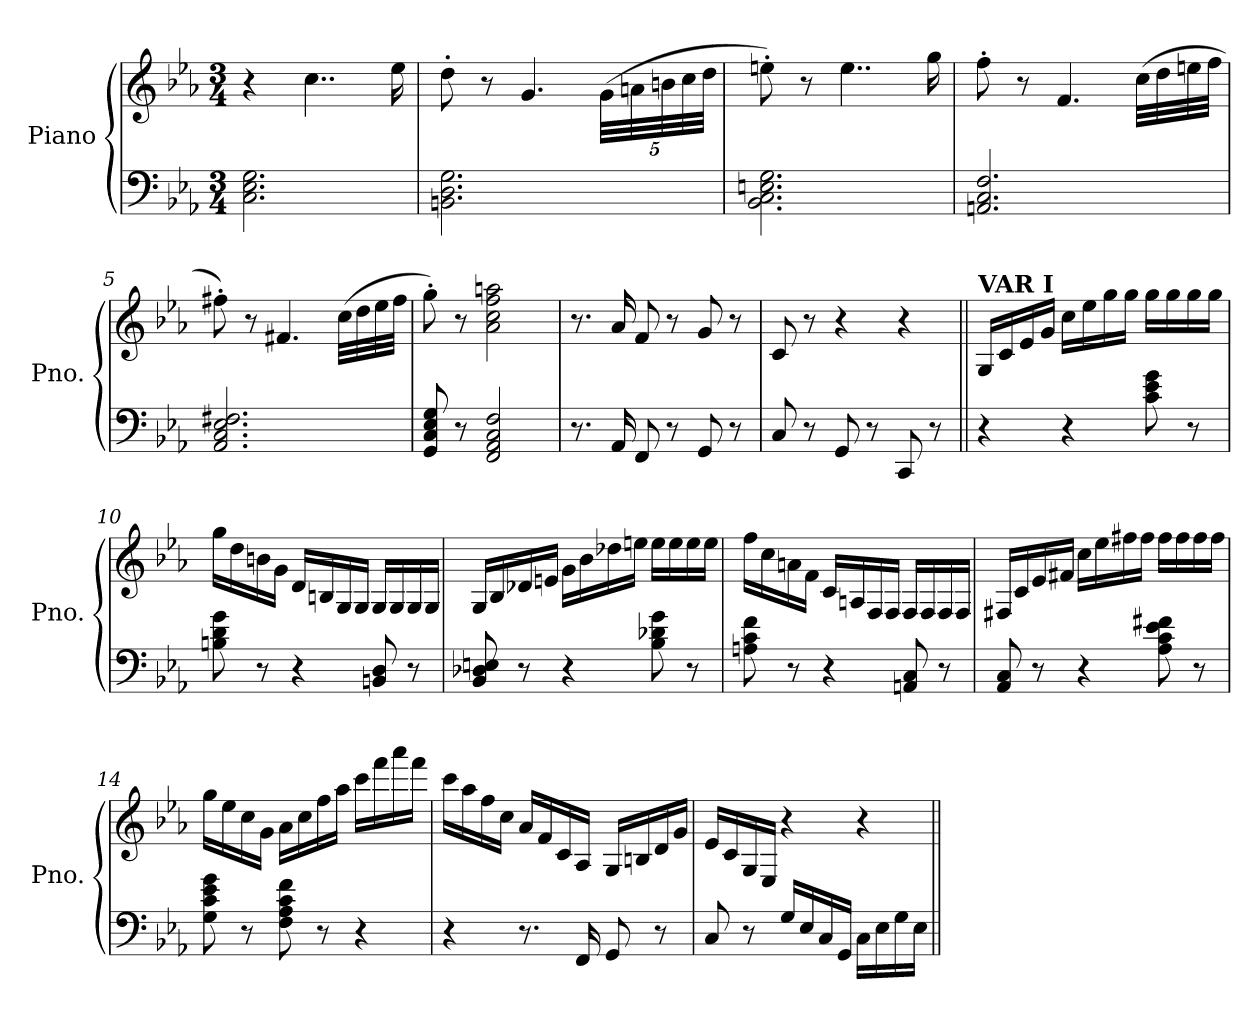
**kern	**kern
*part1	*part1
*staff2	*staff1
*I"Piano	*
*I'Pno.	*
*clefF4	*clefG2
*k[b-e-a-]	*k[b-e-a-]
*c:	*c:
*M3/4	*M3/4
=1	=1
2.C\ 2.E-\ 2.G\	4r
.	4..cc\
.	16ee-\
=2	=2
2.BBn\ 2.D\ 2.G\	8dd'\
.	8r
.	4.g/
*	*Xbrackettup
.	(>40g\LLL
.	40an\
.	40bn\
.	40cc\
.	40dd\JJJ
=3	=3
2.BB-\ 2.C\ 2.En\ 2.G\	8een'\)
.	8r
.	4..ee\
.	16gg\
=4	=4
2.AAn/ 2.C/ 2.F/	8ff'\
.	8r
.	4.f/
.	(>32cc\LLL
.	32dd\
.	32een\
.	32ff\JJJ
=5	=5
2.AA-/ 2.C/ 2.E-/ 2.F#X/	8ff#X'\)
.	8r
.	4.f#X/
.	(>32cc\LLL
.	32dd\
.	32ee-\
.	32ff#\JJJ
=6	=6
8GG/ 8C/ 8E-/ 8G/	8gg'\)
8r	8r
2FF/ 2AA-/ 2C/ 2F/	2a-\ 2cc\ 2ff\ 2aan\
!!LO:LB:g=z
=7	=7
8.r	8.r
16AA-/	16a-/
8FF/	8f/
8r	8r
8GG/	8g/
8r	8r
=8	=8
8C/	8c/
8r	8r
8GG/	4r
8r	.
8CC/	4r
8r	.
=9||	=9||
!	!LO:TX:a:B:t=VAR I
4r	16G/LL
.	16c/
.	16e-/
.	16g/JJ
4r	16cc\LL
.	16ee-\
.	16gg\
.	16gg\JJ
8c\ 8e-\ 8g\	16gg\LL
.	16gg\
8r	16gg\
.	16gg\JJ
=10	=10
8Bn\ 8d\ 8g\	16gg\LL
.	16dd\
8r	16bn\
.	16g\JJ
4r	16d/LL
.	16Bn/
.	16G/
.	16G/JJ
8BBn/ 8D/	16G/LL
.	16G/
8r	16G/
.	16G/JJ
!!LO:LB:g=z
=11	=11
8BB-/ 8D-X/ 8En/	16G/LL
.	16B-/
8r	16d-X/
.	16en/JJ
4r	16g\LL
.	16b-\
.	16dd-X\
.	16een\JJ
8B-\ 8d-X\ 8g\	16ee\LL
.	16ee\
8r	16ee\
.	16ee\JJ
=12	=12
8An\ 8c\ 8f\	16ff\LL
.	16cc\
8r	16an\
.	16f\JJ
4r	16c/LL
.	16An/
.	16F/
.	16F/JJ
8AAn/ 8C/	16F/LL
.	16F/
8r	16F/
.	16F/JJ
=13	=13
8AA-/ 8C/	16F#X/LL
.	16c/
8r	16e-/
.	16f#X/JJ
4r	16cc\LL
.	16ee-\
.	16ff#X\
.	16ff#\JJ
8A-\ 8c\ 8e-\ 8f#X\	16ff#\LL
.	16ff#\
8r	16ff#\
.	16ff#\JJ
!!LO:LB:g=z
=14	=14
8G\ 8c\ 8e-\ 8g\	16gg\LL
.	16ee-\
8r	16cc\
.	16g\JJ
8F\ 8A-\ 8c\ 8f\	16a-\LL
.	16cc\
8r	16ff\
.	16aa-\JJ
4r	16ccc\LL
.	16fff\
.	16aaa-\
.	16fff\JJ
=15	=15
4r	16ccc\LL
.	16aa-\
.	16ff\
.	16cc\JJ
8.r	16a-/LL
.	16f/
.	16c/
16FF/	16A-/JJ
8GG/	16G/LL
.	16Bn/
8r	16d/
.	16g/JJ
=16	=16
8C/	16e-/LL
.	16c/
8r	16G/
.	16E-/JJ
16G/LL	4r
16E-/	.
16C/	.
16GG/JJ	.
16C\LL	4r
16E-\	.
16G\	.
16E-\JJ	.
=||	=||
*-	*-
